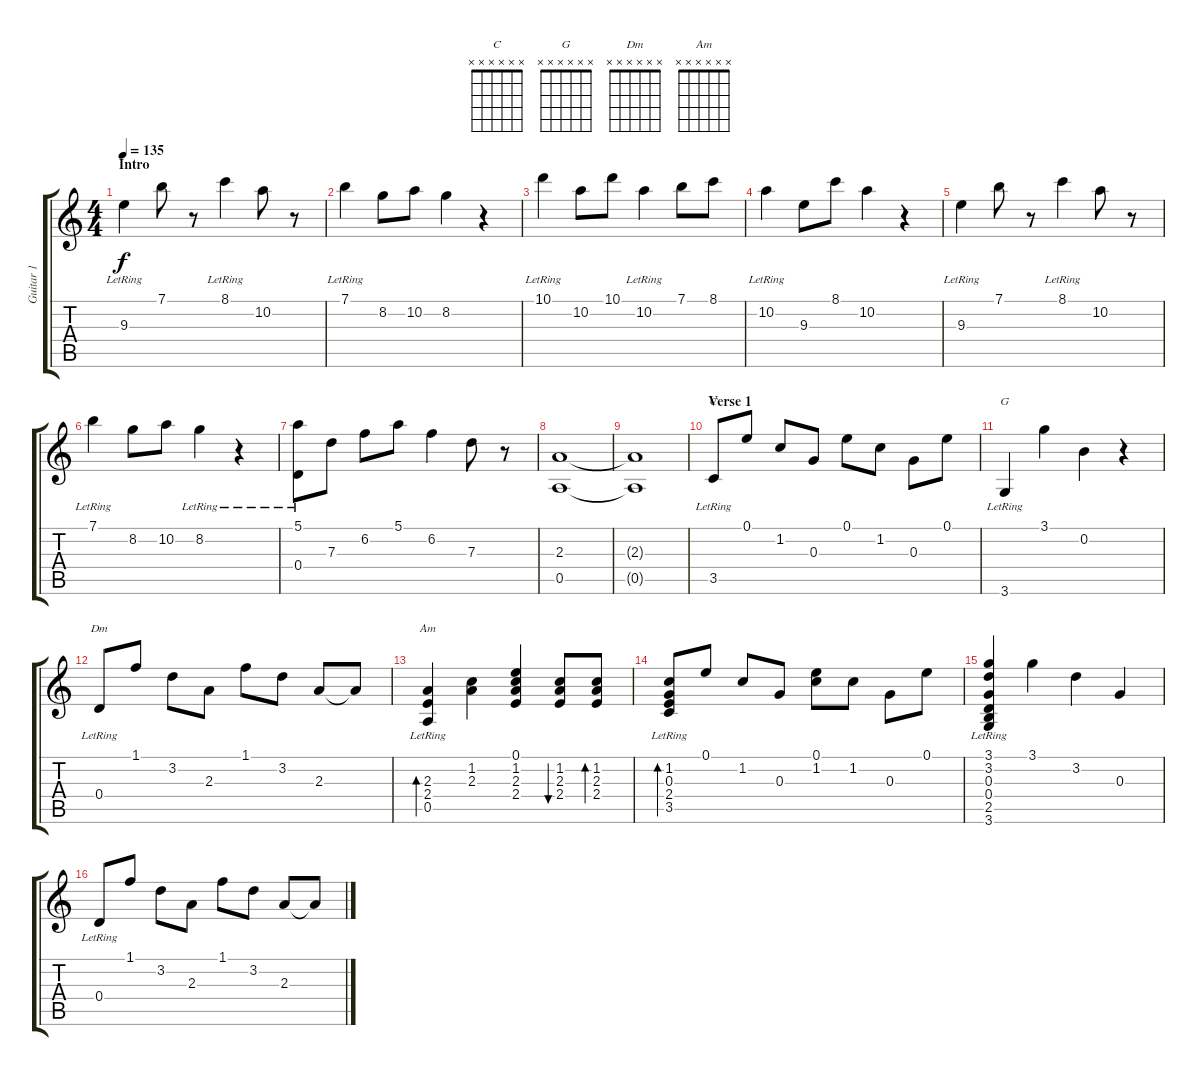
\track ("Guitar 1" "Guitar 1") {instrument acousticguitarnylon}
\staff {score tabs}
\tuning (E4 B3 G3 D3 A2 E2) {hide}
\chord ("C" x x x x x x)
\chord ("G" x x x x x x)
\chord ("Dm" x x x x x x)
\chord ("Am" x x x x x x)
\ts (4 4)
\section ("" "Intro")
\tempo 135
\clef g2
\ks c
9.3{lr}.4{dy f instrument acousticguitarnylon} 7.1.8 r.8 8.1{lr}.4 10.2.8 r.8 |
7.1{lr}.4 8.2.8 10.2.8 8.2.4 r.4 |
10.1{lr}.4 10.2.8 10.1.8 10.2{lr}.4 7.1.8 8.1.8 |
10.2{lr}.4 9.3.8 8.1.8 10.2.4 r.4 |
9.3{lr}.4 7.1.8 r.8 8.1{lr}.4 10.2.8 r.8 |
7.1{lr}.4 8.2.8 10.2.8 8.2{lr}.4 r.4 |
(5.1{lr} 0.4{lr}).8 7.3.8 6.2.8 5.1.8 6.2.4 7.3.8 r.8 |
(2.3 0.5).1 |
(2.3{t} 0.5{t}).1{volume 6} |
\section ("" "Verse 1")
3.5{lr}.8{ch "C" volume 13} 0.1.8 1.2.8 0.3.8 0.1.8 1.2.8 0.3.8 0.1.8 |
3.6{lr}.4{ch "G"} 3.1.4 0.2.4 r.4 |
0.4{lr}.8{ch "Dm"} 1.1.8 3.2.8 2.3.8 1.1.8 3.2.8 2.3.8 2.3{t}.8 |
(2.3 2.4 0.5{lr}).4{bd 120 ch "Am"} (1.2 2.3).4 (0.1 1.2 2.3 2.4).4 (1.2 2.3 2.4).8{bu 60 volume 10} (1.2 2.3 2.4).8{bd 60} |
(1.2 0.3 2.4 3.5{lr}).8{bd 120 volume 13} 0.1.8 1.2.8 0.3.8 (0.1 1.2).8 1.2.8 0.3.8 0.1.8 |
(3.1 3.2 0.3 0.4 2.5 3.6{lr}).4 3.1.4 3.2.4 0.3.4 |
0.4{lr}.8 1.1.8 3.2.8 2.3.8 1.1.8 3.2.8 2.3.8 2.3{t}.8
